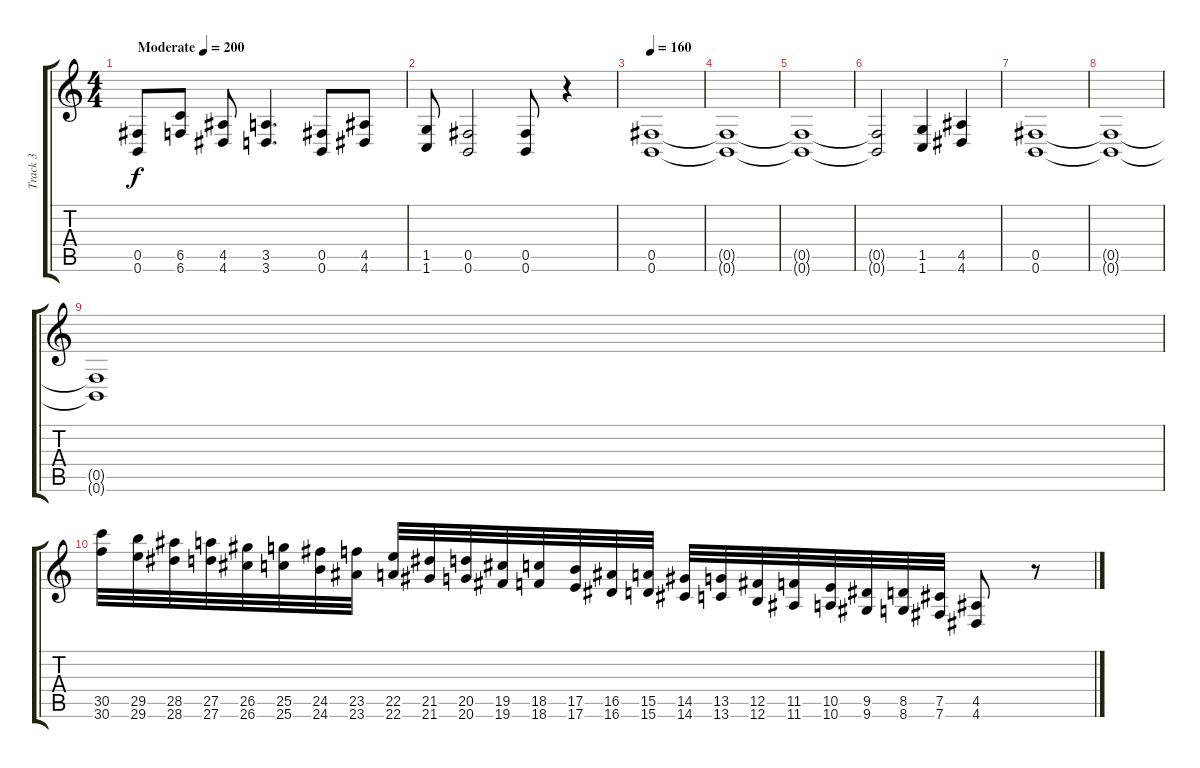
\track ("Track 3" "Track 3") {instrument distortionguitar}
\staff {score tabs}
\tuning (Db4 Ab3 E3 B2 Gb2 B1) {hide}
\ts (4 4)
\tempo (200 "Moderate")
\clef g2
\ks c
(0.5 0.6).8{dy f instrument distortionguitar} (6.5 6.6).8 (4.5 4.6).8 (3.5 3.6).4{d} (0.5 0.6).8 (4.5 4.6).8 |
(1.5 1.6).8 (0.5 0.6).2 (0.5 0.6).8 r.4 |
\tempo 160
(0.5 0.6).1 |
(0.5{t} 0.6{t}).1 |
(0.5{t} 0.6{t}).1 |
(0.5{t} 0.6{t}).2 (1.5 1.6).4 (4.5 4.6).4 |
(0.5 0.6).1 |
(0.5{t} 0.6{t}).1 |
(0.5{t} 0.6{t}).1 |
(30.5 30.6).32{instrument guitarfretnoise} (29.5 29.6).32 (28.5 28.6).32 (27.5 27.6).32 (26.5 26.6).32 (25.5 25.6).32 (24.5 24.6).32 (23.5 23.6).32 (22.5 22.6).32 (21.5 21.6).32 (20.5 20.6).32 (19.5 19.6).32 (18.5 18.6).32 (17.5 17.6).32 (16.5 16.6).32 (15.5 15.6).32 (14.5 14.6).32 (13.5 13.6).32 (12.5 12.6).32 (11.5 11.6).32 (10.5 10.6).32 (9.5 9.6).32 (8.5 8.6).32 (7.5 7.6).32 (4.5 4.6).8{instrument distortionguitar} r.8
